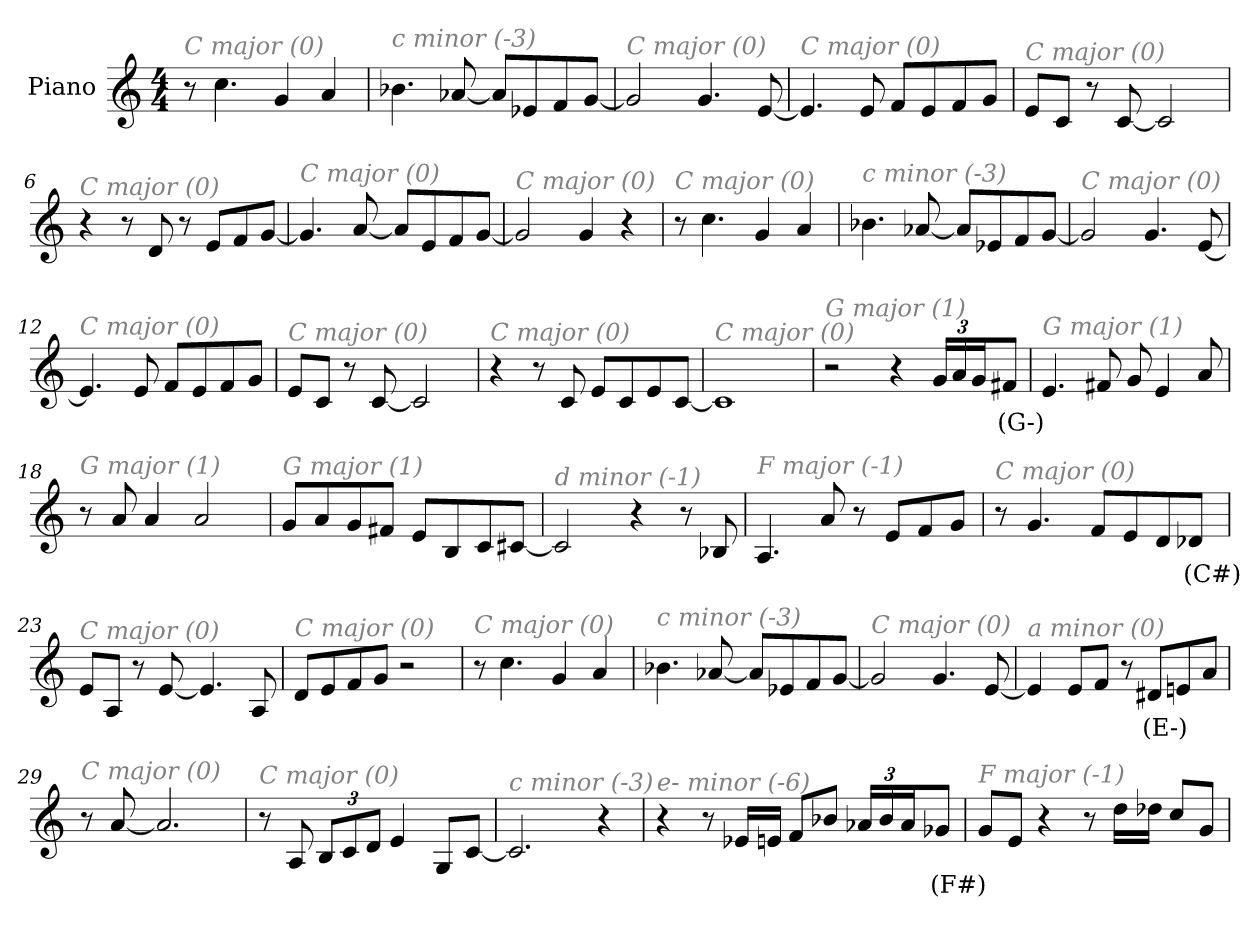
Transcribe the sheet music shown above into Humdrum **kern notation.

**kern	**text
*part1	*part1
*staff1	*staff1
*I"Piano	*
*I'Pno	*
*clefG2	*
*k[]	*
*M4/4	*
*MM224	*
=1	=1
!LO:TX:i:color=#808080:t=C major (0)	!
8r	.
4.cc\	.
4g/	.
4a/	.
=2	=2
!LO:TX:i:color=#808080:t=c minor (-3)	!
4.b-X\	.
[8a-X/	.
8a-/L]	.
8e-X/	.
8f/	.
[8g/J	.
=3	=3
!LO:TX:i:color=#808080:t=C major (0)	!
2g/]	.
4.g/	.
[8e/	.
=4	=4
!LO:TX:i:color=#808080:t=C major (0)	!
4.e/]	.
8e/	.
8f/L	.
8e/	.
8f/	.
8g/J	.
=5	=5
!LO:TX:i:color=#808080:t=C major (0)	!
8e/L	.
8c/J	.
8r	.
[8c/	.
2c/]	.
!!LO:LB:g=z
=6	=6
!LO:TX:i:color=#808080:t=C major (0)	!
4r	.
8r	.
8d/	.
8r	.
8e/L	.
8f/	.
[8g/J	.
=7	=7
!LO:TX:i:color=#808080:t=C major (0)	!
4.g/]	.
[8a/	.
8a/L]	.
8e/	.
8f/	.
[8g/J	.
=8	=8
!LO:TX:i:color=#808080:t=C major (0)	!
2g/]	.
4g/	.
4r	.
=9	=9
!LO:TX:i:color=#808080:t=C major (0)	!
8r	.
4.cc\	.
4g/	.
4a/	.
=10	=10
!LO:TX:i:color=#808080:t=c minor (-3)	!
4.b-X\	.
[8a-X/	.
8a-/L]	.
8e-X/	.
8f/	.
[8g/J	.
=11	=11
!LO:TX:i:color=#808080:t=C major (0)	!
2g/]	.
4.g/	.
[8e/	.
!!LO:LB:g=z
=12	=12
!LO:TX:i:color=#808080:t=C major (0)	!
4.e/]	.
8e/	.
8f/L	.
8e/	.
8f/	.
8g/J	.
=13	=13
!LO:TX:i:color=#808080:t=C major (0)	!
8e/L	.
8c/J	.
8r	.
[8c/	.
2c/]	.
=14	=14
!LO:TX:i:color=#808080:t=C major (0)	!
4r	.
8r	.
8c/	.
8e/L	.
8c/	.
8e/	.
[8c/J	.
=15	=15
!LO:TX:i:color=#808080:t=C major (0)	!
1c]	.
=16	=16
!LO:TX:i:color=#808080:t=G major (1)	!
2r	.
4r	.
*Xbrackettup	*
24g/LL	.
24a/	.
24g/J	.
8f#Xi/J	(G-)
!!LO:LB:g=z
=17	=17
!LO:TX:i:color=#808080:t=G major (1)	!
4.e/	.
8f#X/	.
8g/	.
4e/	.
8a/	.
=18	=18
!LO:TX:i:color=#808080:t=G major (1)	!
8r	.
8a/	.
4a/	.
2a/	.
=19	=19
!LO:TX:i:color=#808080:t=G major (1)	!
8g/L	.
8a/	.
8g/	.
8f#X/J	.
8e/L	.
8B/	.
8c/	.
[8c#X/J	.
=20	=20
!LO:TX:i:color=#808080:t=d minor (-1)	!
2c#/]	.
4r	.
8r	.
8B-X/	.
=21	=21
!LO:TX:i:color=#808080:t=F major (-1)	!
4.A/	.
8a/	.
8r	.
8e/L	.
8f/	.
8g/J	.
!!LO:LB:g=z
=22	=22
!LO:TX:i:color=#808080:t=C major (0)	!
8r	.
4.g/	.
8f/L	.
8e/	.
8d/	.
8d-Xi/J	(C#)
=23	=23
!LO:TX:i:color=#808080:t=C major (0)	!
8e/L	.
8A/J	.
8r	.
[8e/	.
4.e/]	.
8A/	.
=24	=24
!LO:TX:i:color=#808080:t=C major (0)	!
8d/L	.
8e/	.
8f/	.
8g/J	.
2r	.
=25	=25
!LO:TX:i:color=#808080:t=C major (0)	!
8r	.
4.cc\	.
4g/	.
4a/	.
=26	=26
!LO:TX:i:color=#808080:t=c minor (-3)	!
4.b-X\	.
[8a-X/	.
8a-/L]	.
8e-X/	.
8f/	.
[8g/J	.
=27	=27
!LO:TX:i:color=#808080:t=C major (0)	!
2g/]	.
4.g/	.
[8e/	.
!!LO:LB:g=z
=28	=28
!LO:TX:i:color=#808080:t=a minor (0)	!
4e/]	.
8e/L	.
8f/J	.
8r	.
8d#Xi/L	(E-)
8en/	.
8a/J	.
=29	=29
!LO:TX:i:color=#808080:t=C major (0)	!
8r	.
[8a/	.
2.a/]	.
=30	=30
!LO:TX:i:color=#808080:t=C major (0)	!
8r	.
8A/	.
12B/L	.
12c/	.
12d/J	.
4e/	.
8G/L	.
[8c/J	.
=31	=31
!LO:TX:i:color=#808080:t=c minor (-3)	!
2.c/]	.
4r	.
=32	=32
!LO:TX:i:color=#808080:t=e- minor (-6)	!
4r	.
8r	.
16e-X/LL	.
16en/JJ	.
8f/L	.
8b-X/J	.
24a-X/LL	.
24b-/	.
24a-/J	.
8g-Xi/J	(F#)
!!LO:LB:g=z
=33	=33
!LO:TX:i:color=#808080:t=F major (-1)	!
8g/L	.
8e/J	.
4r	.
8r	.
16dd\LL	.
16dd-X\JJ	.
8cc/L	.
8g/J	.
=	=
*-	*-
